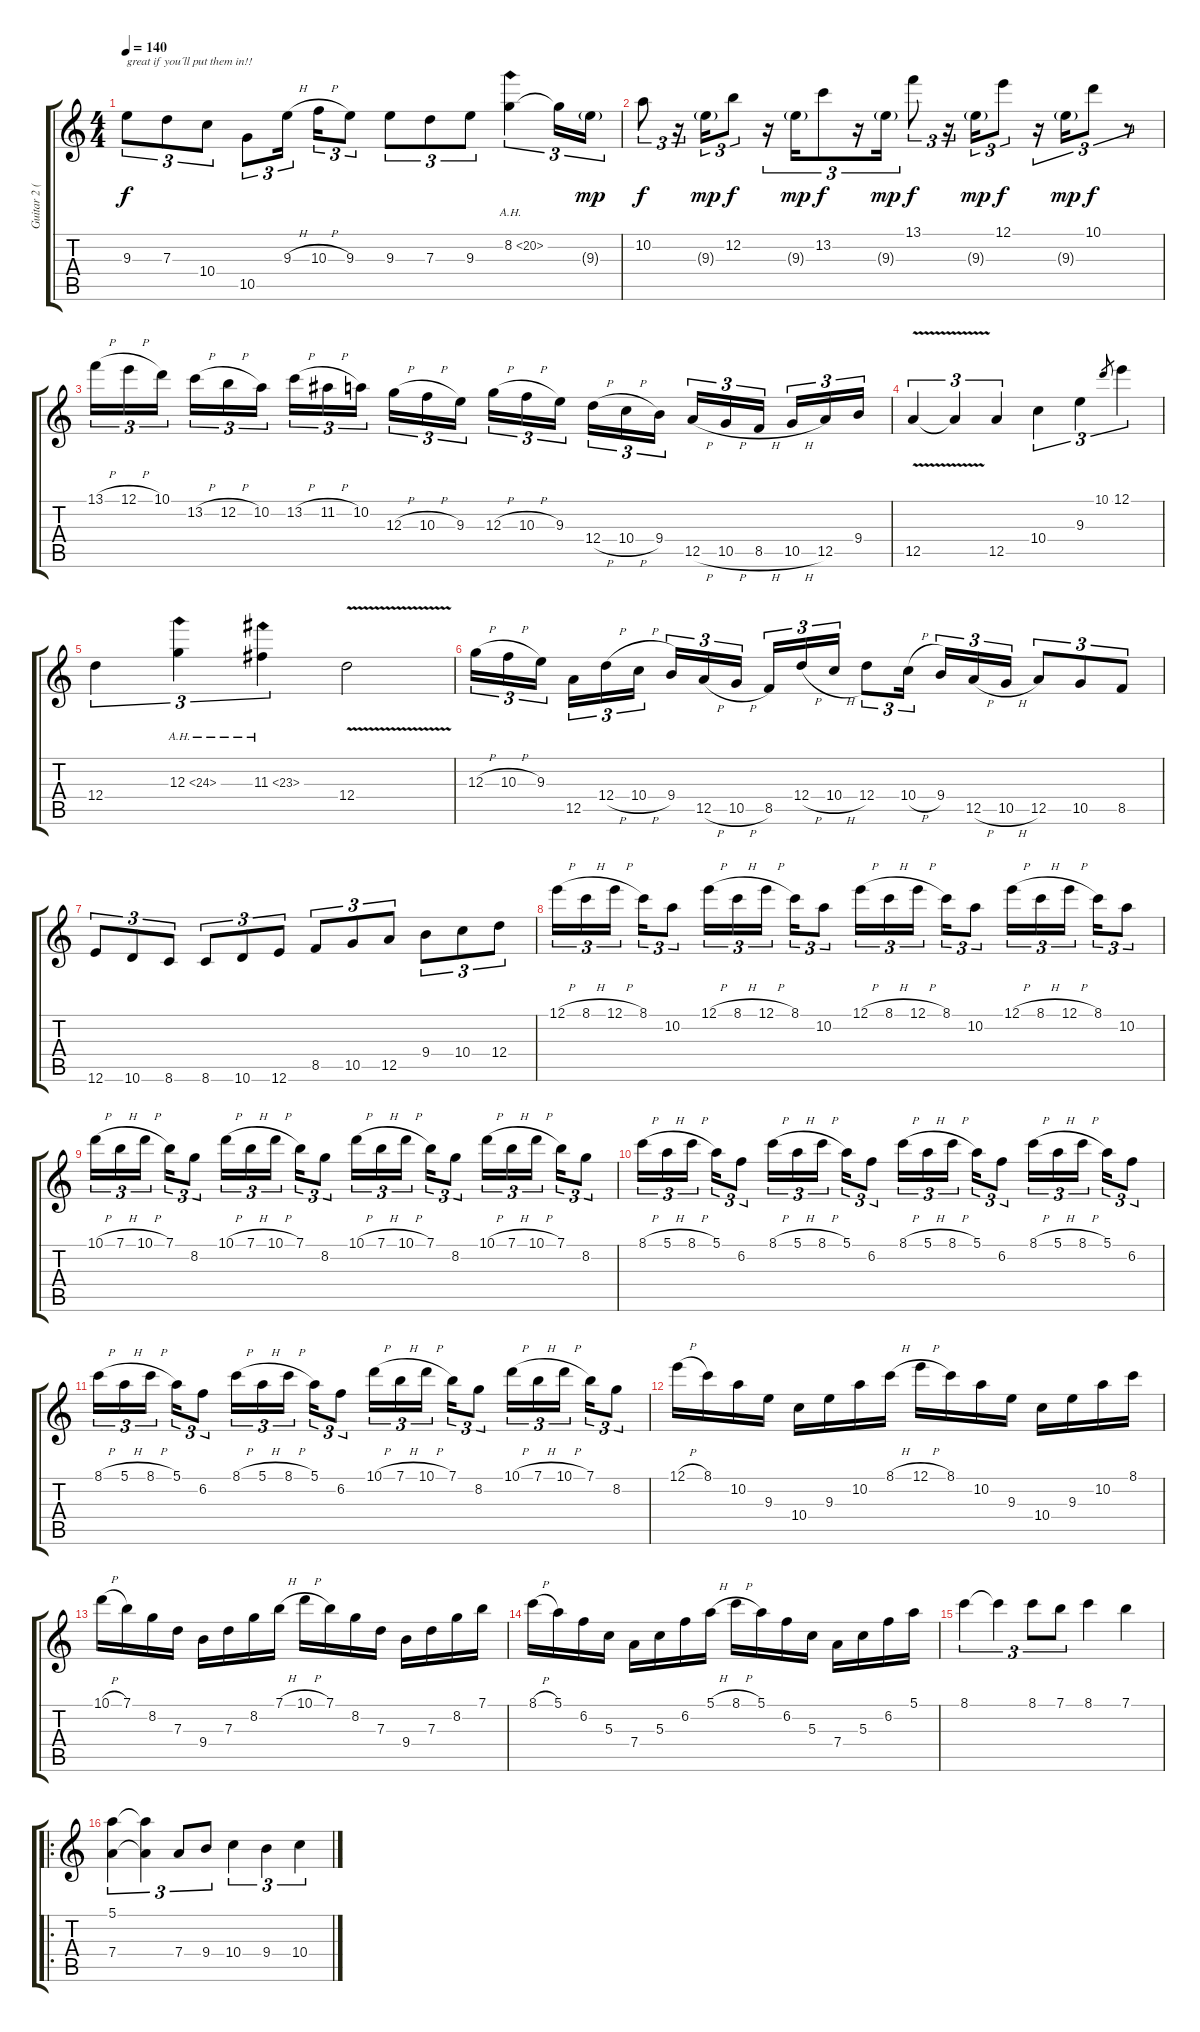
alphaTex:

\track ("Guitar 2 (solo)" "Guitar 2 (") {instrument overdrivenguitar}
\staff {score tabs}
\tuning (E4 B3 G3 D3 A2 E2) {hide}
\ts (4 4)
\tempo 140
\clef g2
\ks c
9.3.8{tu (3 2) txt "great if you´ll put them in!!" dy f} 7.3.8{tu (3 2)} 10.4.8{tu (3 2)} 10.5.8{tu (3 2)} 9.3{h}.16{tu (3 2)} 10.3{h}.16{tu (3 2)} 9.3.8{tu (3 2)} 9.3.8{tu (3 2)} 7.3.8{tu (3 2)} 9.3.8{tu (3 2)} 8.2{ah 12}.4{tu (3 2)} 8.2{t}.16{tu (3 2)} 9.3{g}.16{tu (3 2) dy mp} |
10.2.8{tu (3 2) dy f} r.16{tu (3 2)} 9.3{g}.16{tu (3 2) dy mp} 12.2.8{tu (3 2) dy f} r.16{tu (3 2)} 9.3{g}.16{tu (3 2) dy mp} 13.2.8{tu (3 2) dy f} r.16{tu (3 2)} 9.3{g}.16{tu (3 2) dy mp} 13.1.8{tu (3 2) dy f} r.16{tu (3 2)} 9.3{g}.16{tu (3 2) dy mp} 12.1.8{tu (3 2) dy f} r.16{tu (3 2)} 9.3{g}.16{tu (3 2) dy mp} 10.1.8{tu (3 2) dy f} r.8{tu (3 2)} |
13.1{h}.16{tu (3 2)} 12.1{h}.16{tu (3 2)} 10.1.16{tu (3 2)} 13.2{h}.16{tu (3 2)} 12.2{h}.16{tu (3 2)} 10.2.16{tu (3 2)} 13.2{h}.16{tu (3 2)} 11.2{h}.16{tu (3 2)} 10.2.16{tu (3 2)} 12.3{h}.16{tu (3 2)} 10.3{h}.16{tu (3 2)} 9.3.16{tu (3 2)} 12.3{h}.16{tu (3 2)} 10.3{h}.16{tu (3 2)} 9.3.16{tu (3 2)} 12.4{h}.16{tu (3 2)} 10.4{h}.16{tu (3 2)} 9.4.16{tu (3 2)} 12.5{h}.16{tu (3 2)} 10.5{h}.16{tu (3 2)} 8.5{h}.16{tu (3 2)} 10.5{h}.16{tu (3 2)} 12.5.16{tu (3 2)} 9.4.16{tu (3 2)} |
12.5{v}.4{tu (3 2)} 12.5{t}.4{tu (3 2)} 12.5.4{tu (3 2)} 10.4.4{tu (3 2)} 9.3.4{tu (3 2)} 10.1.8{gr} 12.1.4{tu (3 2)} |
12.4.4{tu (3 2)} 12.3{ah 12}.4{tu (3 2)} 11.3{ah 12}.4{tu (3 2)} 12.4{v}.2 |
12.3{h}.16{tu (3 2)} 10.3{h}.16{tu (3 2)} 9.3.16{tu (3 2)} 12.5.16{tu (3 2)} 12.4{h}.16{tu (3 2)} 10.4{h}.16{tu (3 2)} 9.4.16{tu (3 2)} 12.5{h}.16{tu (3 2)} 10.5{h}.16{tu (3 2)} 8.5.16{tu (3 2)} 12.4{h}.16{tu (3 2)} 10.4{h}.16{tu (3 2)} 12.4.8{tu (3 2)} 10.4{h}.16{tu (3 2)} 9.4.16{tu (3 2)} 12.5{h}.16{tu (3 2)} 10.5{h}.16{tu (3 2)} 12.5.8{tu (3 2)} 10.5.8{tu (3 2)} 8.5.8{tu (3 2)} |
12.6.8{tu (3 2)} 10.6.8{tu (3 2)} 8.6.8{tu (3 2)} 8.6.8{tu (3 2)} 10.6.8{tu (3 2)} 12.6.8{tu (3 2)} 8.5.8{tu (3 2)} 10.5.8{tu (3 2)} 12.5.8{tu (3 2)} 9.4.8{tu (3 2)} 10.4.8{tu (3 2)} 12.4.8{tu (3 2)} |
12.1{h}.16{tu (3 2)} 8.1{h}.16{tu (3 2)} 12.1{h}.16{tu (3 2)} 8.1.16{tu (3 2)} 10.2.8{tu (3 2)} 12.1{h}.16{tu (3 2)} 8.1{h}.16{tu (3 2)} 12.1{h}.16{tu (3 2)} 8.1.16{tu (3 2)} 10.2.8{tu (3 2)} 12.1{h}.16{tu (3 2)} 8.1{h}.16{tu (3 2)} 12.1{h}.16{tu (3 2)} 8.1.16{tu (3 2)} 10.2.8{tu (3 2)} 12.1{h}.16{tu (3 2)} 8.1{h}.16{tu (3 2)} 12.1{h}.16{tu (3 2)} 8.1.16{tu (3 2)} 10.2.8{tu (3 2)} |
10.1{h}.16{tu (3 2)} 7.1{h}.16{tu (3 2)} 10.1{h}.16{tu (3 2)} 7.1.16{tu (3 2)} 8.2.8{tu (3 2)} 10.1{h}.16{tu (3 2)} 7.1{h}.16{tu (3 2)} 10.1{h}.16{tu (3 2)} 7.1.16{tu (3 2)} 8.2.8{tu (3 2)} 10.1{h}.16{tu (3 2)} 7.1{h}.16{tu (3 2)} 10.1{h}.16{tu (3 2)} 7.1.16{tu (3 2)} 8.2.8{tu (3 2)} 10.1{h}.16{tu (3 2)} 7.1{h}.16{tu (3 2)} 10.1{h}.16{tu (3 2)} 7.1.16{tu (3 2)} 8.2.8{tu (3 2)} |
8.1{h}.16{tu (3 2)} 5.1{h}.16{tu (3 2)} 8.1{h}.16{tu (3 2)} 5.1.16{tu (3 2)} 6.2.8{tu (3 2)} 8.1{h}.16{tu (3 2)} 5.1{h}.16{tu (3 2)} 8.1{h}.16{tu (3 2)} 5.1.16{tu (3 2)} 6.2.8{tu (3 2)} 8.1{h}.16{tu (3 2)} 5.1{h}.16{tu (3 2)} 8.1{h}.16{tu (3 2)} 5.1.16{tu (3 2)} 6.2.8{tu (3 2)} 8.1{h}.16{tu (3 2)} 5.1{h}.16{tu (3 2)} 8.1{h}.16{tu (3 2)} 5.1.16{tu (3 2)} 6.2.8{tu (3 2)} |
8.1{h}.16{tu (3 2)} 5.1{h}.16{tu (3 2)} 8.1{h}.16{tu (3 2)} 5.1.16{tu (3 2)} 6.2.8{tu (3 2)} 8.1{h}.16{tu (3 2)} 5.1{h}.16{tu (3 2)} 8.1{h}.16{tu (3 2)} 5.1.16{tu (3 2)} 6.2.8{tu (3 2)} 10.1{h}.16{tu (3 2)} 7.1{h}.16{tu (3 2)} 10.1{h}.16{tu (3 2)} 7.1.16{tu (3 2)} 8.2.8{tu (3 2)} 10.1{h}.16{tu (3 2)} 7.1{h}.16{tu (3 2)} 10.1{h}.16{tu (3 2)} 7.1.16{tu (3 2)} 8.2.8{tu (3 2)} |
12.1{h}.16 8.1.16 10.2.16 9.3.16 10.4.16 9.3.16 10.2.16 8.1{h}.16 12.1{h}.16 8.1.16 10.2.16 9.3.16 10.4.16 9.3.16 10.2.16 8.1.16 |
10.1{h}.16 7.1.16 8.2.16 7.3.16 9.4.16 7.3.16 8.2.16 7.1{h}.16 10.1{h}.16 7.1.16 8.2.16 7.3.16 9.4.16 7.3.16 8.2.16 7.1.16 |
8.1{h}.16 5.1.16 6.2.16 5.3.16 7.4.16 5.3.16 6.2.16 5.1{h}.16 8.1{h}.16 5.1.16 6.2.16 5.3.16 7.4.16 5.3.16 6.2.16 5.1.16 |
8.1.4{tu (3 2)} 8.1{t}.4{tu (3 2)} 8.1.8{tu (3 2)} 7.1.8{tu (3 2)} 8.1.4 7.1.4 |
\ro
(5.1 7.4).4{tu (3 2)} (5.1{t} 7.4{t}).4{tu (3 2)} 7.4.8{tu (3 2)} 9.4.8{tu (3 2)} 10.4.4{tu (3 2)} 9.4.4{tu (3 2)} 10.4.4{tu (3 2)}
